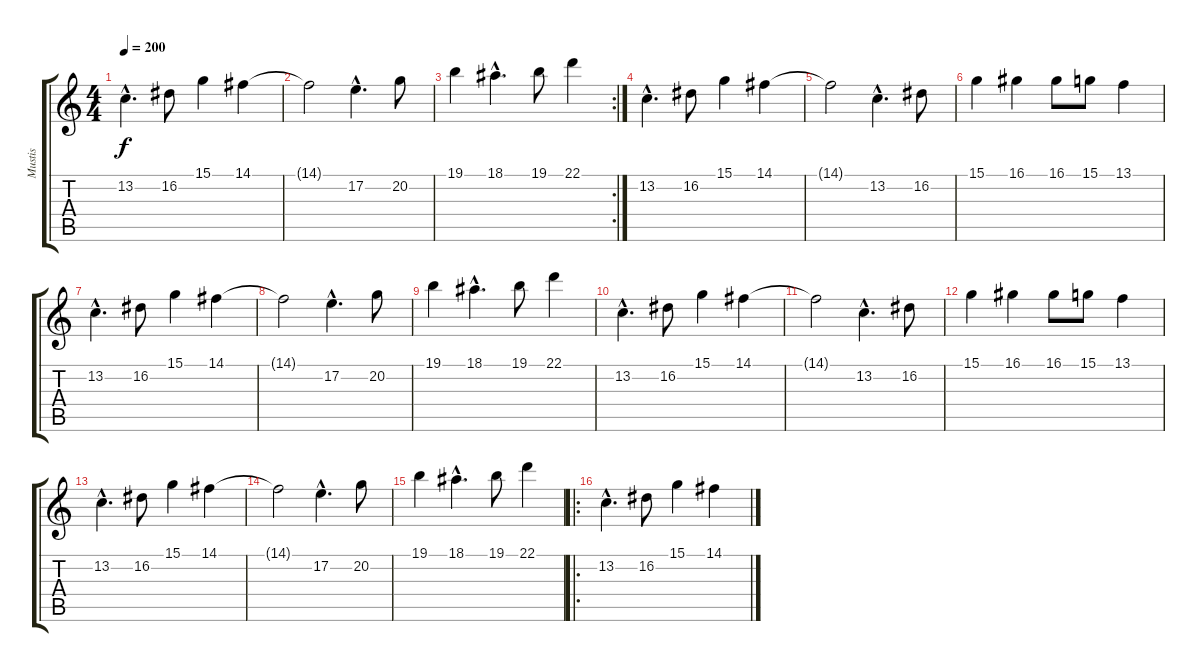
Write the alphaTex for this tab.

\track ("Mustis" "Mustis") {instrument acousticgrandpiano}
\staff {score tabs}
\tuning (E4 B3 G3 D3 A2 E2) {hide}
\ts (4 4)
\tempo 200
\clef g2
\ks c
13.2{hac}.4{d dy f} 16.2.8 15.1.4 14.1.4 |
14.1{t}.2 17.2{hac}.4{d} 20.2.8 |
\rc 2
19.1.4 18.1{hac}.4{d} 19.1.8 22.1.4 |
13.2{hac}.4{d} 16.2.8 15.1.4 14.1.4 |
14.1{t}.2 13.2{hac}.4{d} 16.2.8 |
15.1.4 16.1.4 16.1.8 15.1.8 13.1.4 |
13.2{hac}.4{d} 16.2.8 15.1.4 14.1.4 |
14.1{t}.2 17.2{hac}.4{d} 20.2.8 |
19.1.4 18.1{hac}.4{d} 19.1.8 22.1.4 |
13.2{hac}.4{d} 16.2.8 15.1.4 14.1.4 |
14.1{t}.2 13.2{hac}.4{d} 16.2.8 |
15.1.4 16.1.4 16.1.8 15.1.8 13.1.4 |
13.2{hac}.4{d} 16.2.8 15.1.4 14.1.4 |
14.1{t}.2 17.2{hac}.4{d} 20.2.8 |
19.1.4 18.1{hac}.4{d} 19.1.8 22.1.4 |
\ro
13.2{hac}.4{d} 16.2.8 15.1.4 14.1.4
